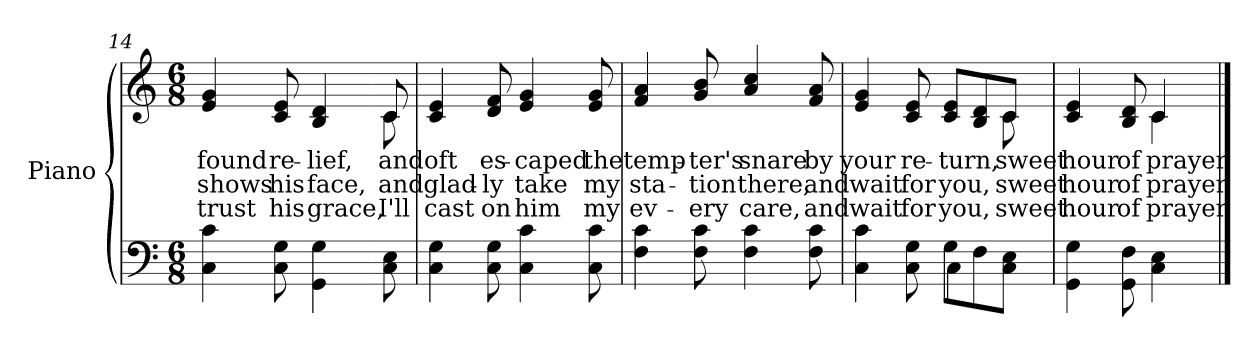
**kern	**kern	**text	**text	**text
*part2	*part1	*part1	*part1	*part1
*staff2	*staff1	*staff1	*staff1	*staff1
*I"Piano	*I"Piano	*	*	*
*I'Pno.	*I'Pno.	*	*	*
*clefF4	*clefG2	*	*	*
*k[]	*k[]	*	*	*
*C:	*C:	*	*	*
*M6/8	*M6/8	*	*	*
=14	=14	=14	=14	=14
!	!	!LO:LY:b:color=#000000	!LO:LY:b:color=#000000	!LO:LY:b:color=#000000
*	*^	*	*	*
4Ci\ 4ci	4ei/ 4gi	4.ryy	found	shows	trust
!	!	!	!LO:LY:b:color=#000000	!LO:LY:b:color=#000000	!LO:LY:b:color=#000000
8Ci\ 8Gi	8ci/ 8ei	.	re-	his	his
!	!	!	!LO:LY:b:color=#000000	!LO:LY:b:color=#000000	!LO:LY:b:color=#000000
4GGi\ 4Gi	4Bi/ 4di	8ryy	-lief,	face,	grace,
.	.	8ryy	.	.	.
=15-	=15-	=15-	=15-	=15-	=15-
!	!	!	!LO:LY:b:color=#000000	!LO:LY:b:color=#000000	!LO:LY:b:color=#000000
8Ci\ 8Ei	8ci/	8ci\	and	and	I'll
*	*v	*v	*	*	*
!!LO:LB:g=z
=16	=16	=16	=16	=16
*	*^	*	*	*
!	!	!	!LO:LY:b:color=#000000	!LO:LY:b:color=#000000	!LO:LY:b:color=#000000
*	*v	*v	*	*	*
4Ci\ 4Gi	4ci/ 4ei	oft	glad-	cast
!	!	!LO:LY:b:color=#000000	!LO:LY:b:color=#000000	!LO:LY:b:color=#000000
8Ci\ 8Gi	8di/ 8fi	es-	-ly	on
!	!	!LO:LY:b:color=#000000	!LO:LY:b:color=#000000	!LO:LY:b:color=#000000
4Ci\ 4ci	4ei/ 4gi	-caped	take	him
!	!	!LO:LY:b:color=#000000	!LO:LY:b:color=#000000	!LO:LY:b:color=#000000
8Ci\ 8ci	8ei/ 8gi	the	my	my
=17	=17	=17	=17	=17
!	!	!LO:LY:b:color=#000000	!LO:LY:b:color=#000000	!LO:LY:b:color=#000000
4Fi\ 4ci	4fi/ 4ai	temp-	sta-	ev-
!	!	!LO:LY:b:color=#000000	!LO:LY:b:color=#000000	!LO:LY:b:color=#000000
8Fi\ 8ci	8gi/ 8bi	-ter's	-tion	-ery
!	!	!LO:LY:b:color=#000000	!LO:LY:b:color=#000000	!LO:LY:b:color=#000000
4Fi\ 4ci	4ai/ 4cci	snare	there,	care,
!	!	!LO:LY:b:color=#000000	!LO:LY:b:color=#000000	!LO:LY:b:color=#000000
8Fi\ 8ci	8fi/ 8ai	by	and	and
!!LO:LB:g=z
=18	=18	=18	=18	=18
*^	*	*	*	*
!	!	!	!LO:LY:b:color=#000000	!LO:LY:b:color=#000000	!LO:LY:b:color=#000000
*	*	*^	*	*	*
4Ci\ 4ci	4.ryy	4ei/ 4gi	4.ryy	your	wait	wait
!	!	!	!	!LO:LY:b:color=#000000	!LO:LY:b:color=#000000	!LO:LY:b:color=#000000
8Ci\ 8Gi	.	8ci/ 8ei	.	re-	for	for
!	!	!	!	!LO:LY:b:color=#000000	!LO:LY:b:color=#000000	!LO:LY:b:color=#000000
8Gi\L	4Ci\	8ci/ 8ei/L	8ryy	-turn,	you,	you,
8Fi\	.	8Bi/ 8di/	8ryy	.	.	.
!	!	!	!	!LO:LY:b:color=#000000	!LO:LY:b:color=#000000	!LO:LY:b:color=#000000
8Ci\ 8Ei\J	8ryy	8ci/J	8ci\	sweet	sweet	sweet
*v	*v	*	*	*	*	*
=19	=19	=19	=19	=19	=19
*^	*	*	*	*	*
!	!	!	!	!LO:LY:b:color=#000000	!LO:LY:b:color=#000000	!LO:LY:b:color=#000000
*v	*v	*	*	*	*	*
4GGi\ 4Gi	4ci/ 4ei	4.ryy	hour	hour	hour
!	!	!	!LO:LY:b:color=#000000	!LO:LY:b:color=#000000	!LO:LY:b:color=#000000
8GGi\ 8Fi	8Bi/ 8di	.	of	of	of
!	!	!	!LO:LY:b:color=#000000	!LO:LY:b:color=#000000	!LO:LY:b:color=#000000
4Ci\ 4Ei	4ci/	4ci\	prayer.	prayer.	prayer.
*	*v	*v	*	*	*
==	==	==	==	==
*-	*-	*-	*-	*-
